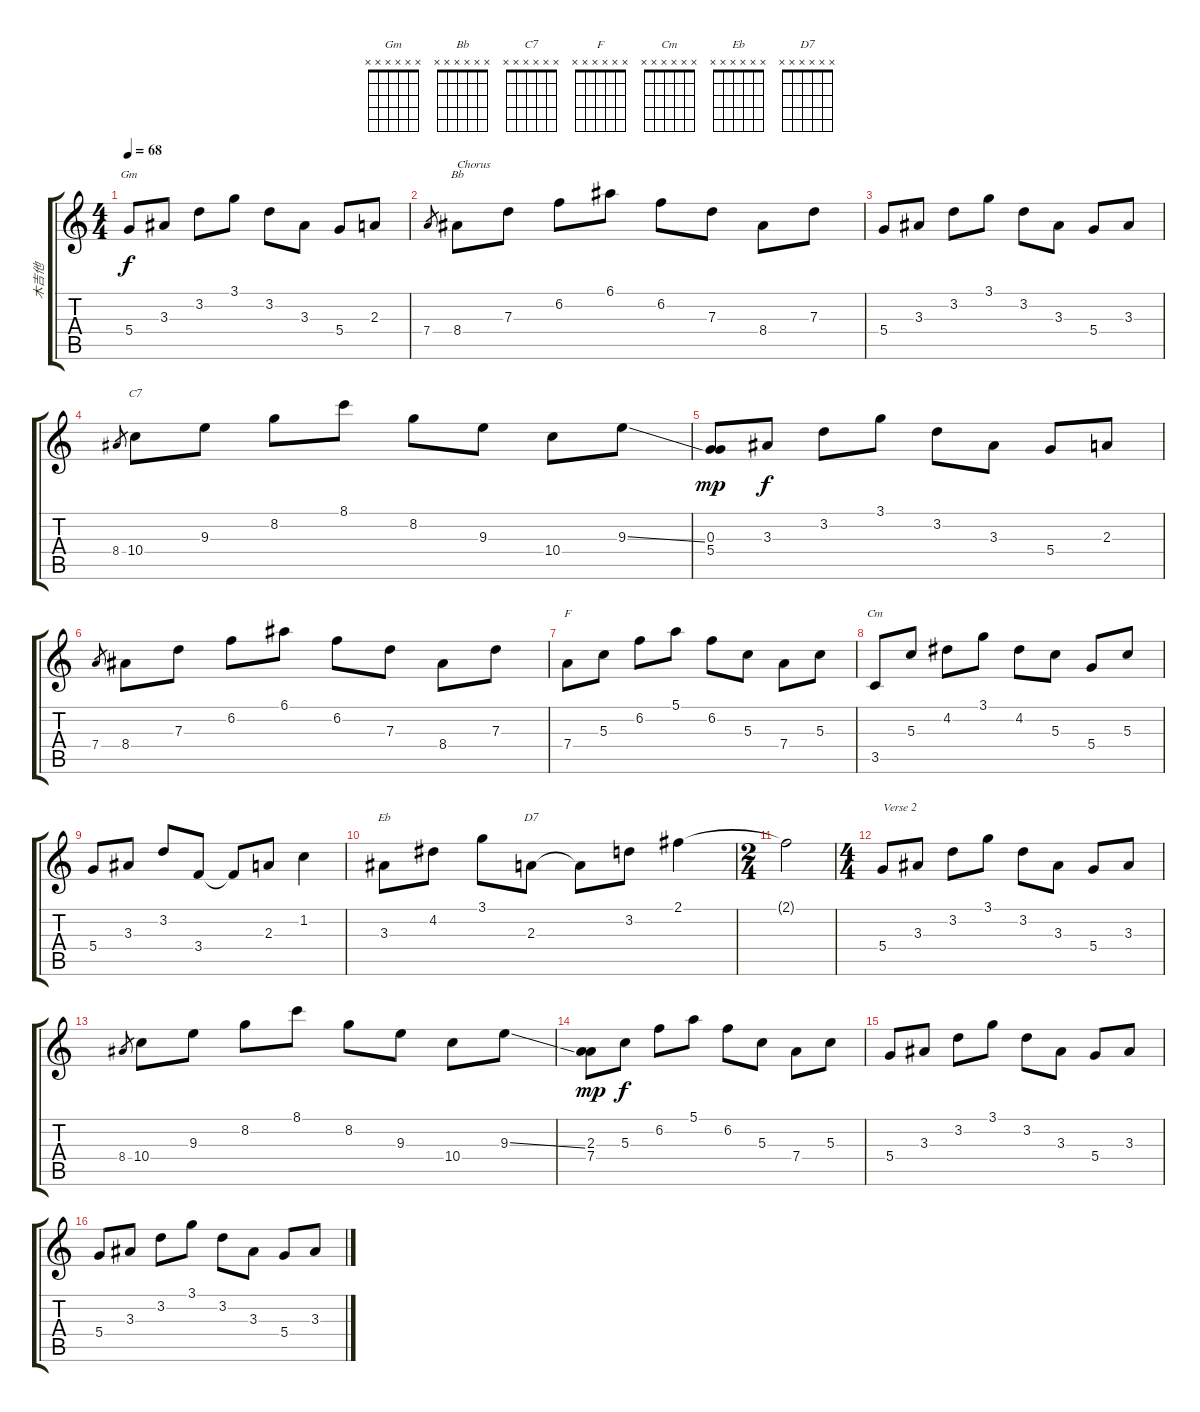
\track ("木吉他" "木吉他") {instrument acousticguitarnylon}
\staff {score tabs}
\tuning (E4 B3 G3 D3 A2 E2) {hide}
\chord ("Gm" x x x x x x)
\chord ("Bb" x x x x x x)
\chord ("C7" x x x x x x)
\chord ("F" x x x x x x)
\chord ("Cm" x x x x x x)
\chord ("Eb" x x x x x x)
\chord ("D7" x x x x x x)
\ts (4 4)
\tempo 68
\clef g2
\ks c
5.4.8{ch "Gm" dy f} 3.3.8 3.2.8 3.1.8 3.2.8 3.3.8 5.4.8 2.3.8 |
7.4.8{gr} 8.4.8{ch "Bb" txt "Chorus"} 7.3.8 6.2.8 6.1.8 6.2.8 7.3.8 8.4.8 7.3.8 |
5.4.8 3.3.8 3.2.8 3.1.8 3.2.8 3.3.8 5.4.8 3.3.8 |
8.4.8{gr} 10.4.8{ch "C7"} 9.3.8 8.2.8 8.1.8 8.2.8 9.3.8 10.4.8 9.3{ss}.8 |
(0.3 5.4).8{dy mp} 3.3.8{dy f} 3.2.8 3.1.8 3.2.8 3.3.8 5.4.8 2.3.8 |
7.4.8{gr} 8.4.8 7.3.8 6.2.8 6.1.8 6.2.8 7.3.8 8.4.8 7.3.8 |
7.4.8{ch "F"} 5.3.8 6.2.8 5.1.8 6.2.8 5.3.8 7.4.8 5.3.8 |
3.5.8{ch "Cm"} 5.3.8 4.2.8 3.1.8 4.2.8 5.3.8 5.4.8 5.3.8 |
5.4.8 3.3.8 3.2.8 3.4.8 3.4{t}.8 2.3.8 1.2.4 |
3.3.8{ch "Eb"} 4.2.8 3.1.8 2.3.8{ch "D7"} 2.3{t}.8 3.2.8 2.1.4 |
\ts (2 4)
2.1{t}.2 |
\ts (4 4)
5.4.8{txt "Verse 2"} 3.3.8 3.2.8 3.1.8 3.2.8 3.3.8 5.4.8 3.3.8 |
8.4.8{gr} 10.4.8 9.3.8 8.2.8 8.1.8 8.2.8 9.3.8 10.4.8 9.3{ss}.8 |
(2.3 7.4).8{dy mp} 5.3.8{dy f} 6.2.8 5.1.8 6.2.8 5.3.8 7.4.8 5.3.8 |
5.4.8 3.3.8 3.2.8 3.1.8 3.2.8 3.3.8 5.4.8 3.3.8 |
5.4.8 3.3.8 3.2.8 3.1.8 3.2.8 3.3.8 5.4.8 3.3.8
